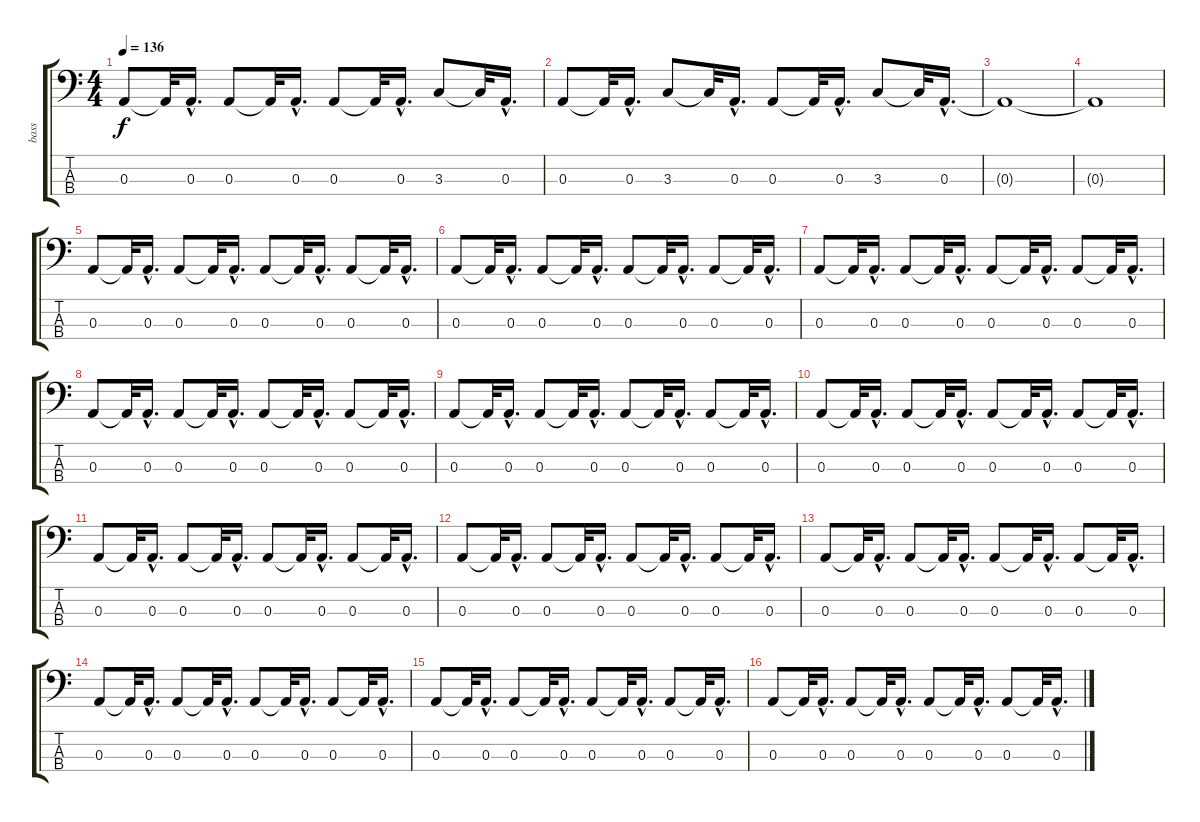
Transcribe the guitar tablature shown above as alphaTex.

\track ("bass" "bass") {instrument electricbasspick}
\staff {score tabs}
\tuning (G2 D2 A1 E1) {hide}
\ts (4 4)
\tempo 136
\clef f4
\ks c
0.3.8{dy f} 0.3{t}.32 0.3{hac}.16{d} 0.3.8 0.3{t}.32 0.3{hac}.16{d} 0.3.8 0.3{t}.32 0.3{hac}.16{d} 3.3.8 3.3{t}.32 0.3{hac}.16{d} |
0.3.8 0.3{t}.32 0.3{hac}.16{d} 3.3.8 3.3{t}.32 0.3{hac}.16{d} 0.3.8 0.3{t}.32 0.3{hac}.16{d} 3.3.8 3.3{t}.32 0.3{hac}.16{d} |
0.3{t}.1 |
0.3{t}.1 |
0.3.8 0.3{t}.32 0.3{hac}.16{d} 0.3.8 0.3{t}.32 0.3{hac}.16{d} 0.3.8 0.3{t}.32 0.3{hac}.16{d} 0.3.8 0.3{t}.32 0.3{hac}.16{d} |
0.3.8 0.3{t}.32 0.3{hac}.16{d} 0.3.8 0.3{t}.32 0.3{hac}.16{d} 0.3.8 0.3{t}.32 0.3{hac}.16{d} 0.3.8 0.3{t}.32 0.3{hac}.16{d} |
0.3.8 0.3{t}.32 0.3{hac}.16{d} 0.3.8 0.3{t}.32 0.3{hac}.16{d} 0.3.8 0.3{t}.32 0.3{hac}.16{d} 0.3.8 0.3{t}.32 0.3{hac}.16{d} |
0.3.8 0.3{t}.32 0.3{hac}.16{d} 0.3.8 0.3{t}.32 0.3{hac}.16{d} 0.3.8 0.3{t}.32 0.3{hac}.16{d} 0.3.8 0.3{t}.32 0.3{hac}.16{d} |
0.3.8 0.3{t}.32 0.3{hac}.16{d} 0.3.8 0.3{t}.32 0.3{hac}.16{d} 0.3.8 0.3{t}.32 0.3{hac}.16{d} 0.3.8 0.3{t}.32 0.3{hac}.16{d} |
0.3.8 0.3{t}.32 0.3{hac}.16{d} 0.3.8 0.3{t}.32 0.3{hac}.16{d} 0.3.8 0.3{t}.32 0.3{hac}.16{d} 0.3.8 0.3{t}.32 0.3{hac}.16{d} |
0.3.8 0.3{t}.32 0.3{hac}.16{d} 0.3.8 0.3{t}.32 0.3{hac}.16{d} 0.3.8 0.3{t}.32 0.3{hac}.16{d} 0.3.8 0.3{t}.32 0.3{hac}.16{d} |
0.3.8 0.3{t}.32 0.3{hac}.16{d} 0.3.8 0.3{t}.32 0.3{hac}.16{d} 0.3.8 0.3{t}.32 0.3{hac}.16{d} 0.3.8 0.3{t}.32 0.3{hac}.16{d} |
0.3.8 0.3{t}.32 0.3{hac}.16{d} 0.3.8 0.3{t}.32 0.3{hac}.16{d} 0.3.8 0.3{t}.32 0.3{hac}.16{d} 0.3.8 0.3{t}.32 0.3{hac}.16{d} |
0.3.8 0.3{t}.32 0.3{hac}.16{d} 0.3.8 0.3{t}.32 0.3{hac}.16{d} 0.3.8 0.3{t}.32 0.3{hac}.16{d} 0.3.8 0.3{t}.32 0.3{hac}.16{d} |
0.3.8 0.3{t}.32 0.3{hac}.16{d} 0.3.8 0.3{t}.32 0.3{hac}.16{d} 0.3.8 0.3{t}.32 0.3{hac}.16{d} 0.3.8 0.3{t}.32 0.3{hac}.16{d} |
0.3.8 0.3{t}.32 0.3{hac}.16{d} 0.3.8 0.3{t}.32 0.3{hac}.16{d} 0.3.8 0.3{t}.32 0.3{hac}.16{d} 0.3.8 0.3{t}.32 0.3{hac}.16{d}
